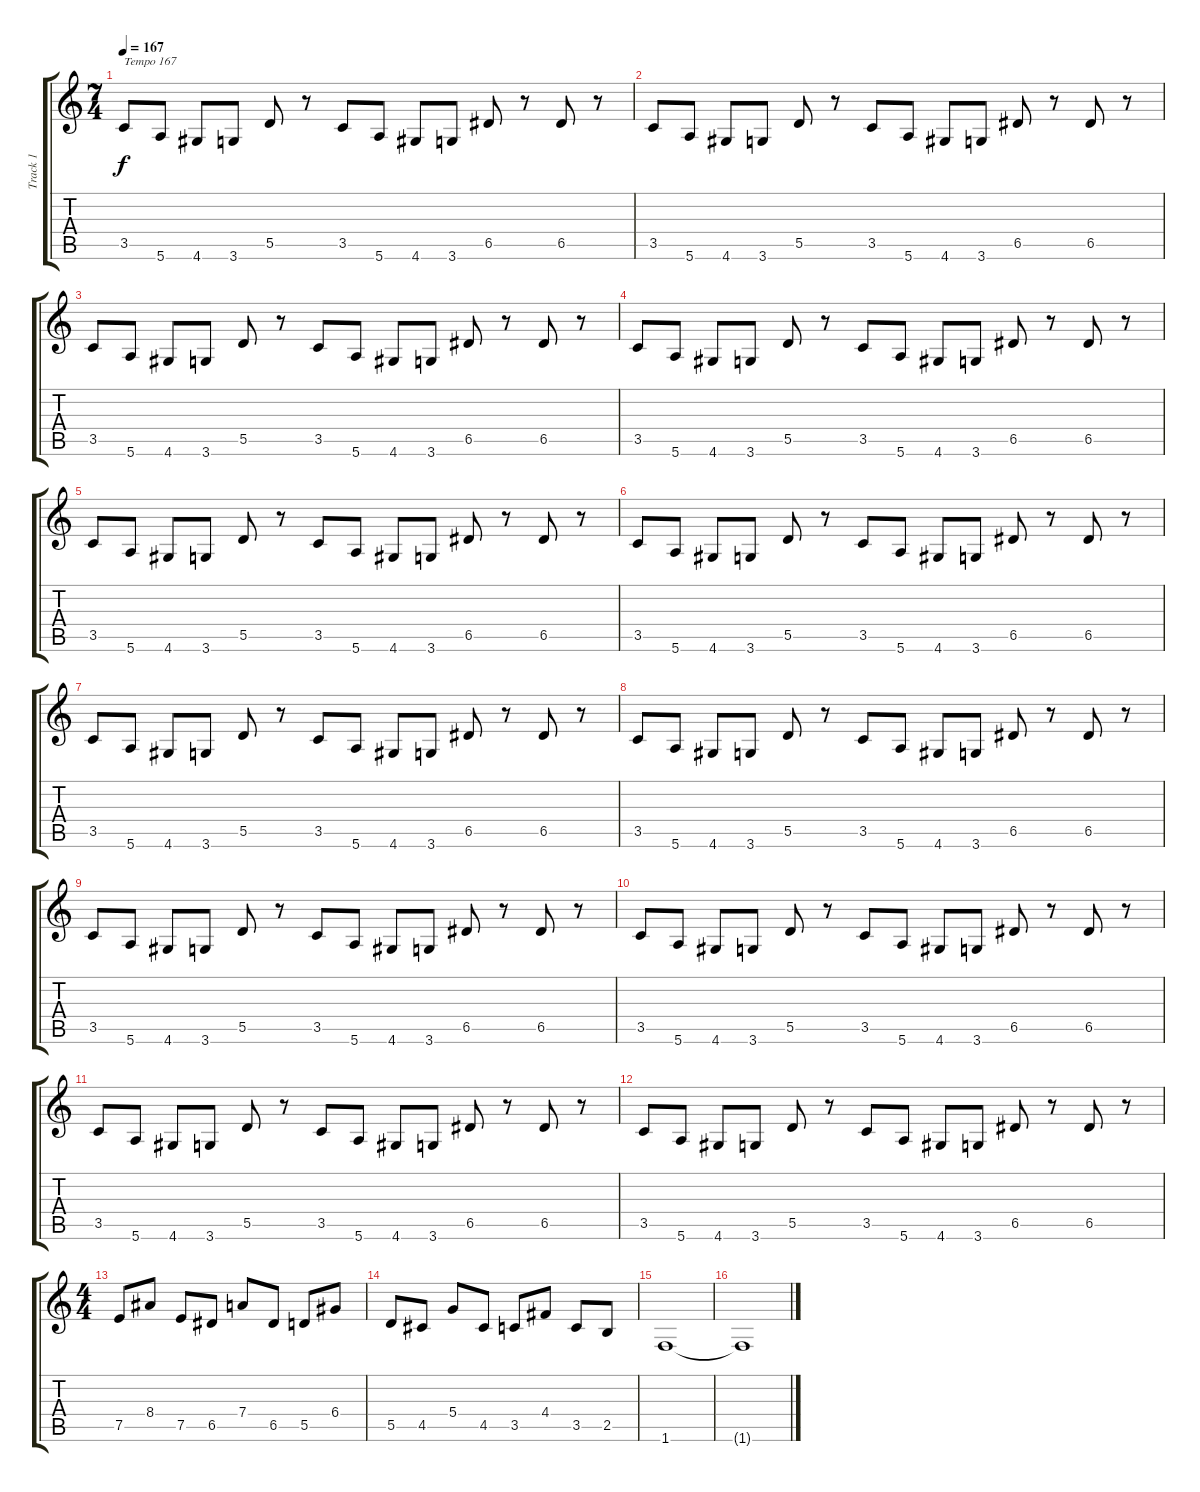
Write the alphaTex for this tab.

\track ("Track 1" "Track 1") {instrument distortionguitar}
\staff {score tabs}
\tuning (E4 B3 G3 D3 A2 E2) {hide}
\ts (7 4)
\tempo 167
\clef g2
\ks c
3.5.8{txt "Tempo 167" dy f instrument distortionguitar} 5.6.8 4.6.8 3.6.8 5.5.8 r.8 3.5.8 5.6.8 4.6.8 3.6.8 6.5.8 r.8 6.5.8 r.8 |
3.5.8 5.6.8 4.6.8 3.6.8 5.5.8 r.8 3.5.8 5.6.8 4.6.8 3.6.8 6.5.8 r.8 6.5.8 r.8 |
3.5.8 5.6.8 4.6.8 3.6.8 5.5.8 r.8 3.5.8 5.6.8 4.6.8 3.6.8 6.5.8 r.8 6.5.8 r.8 |
3.5.8 5.6.8 4.6.8 3.6.8 5.5.8 r.8 3.5.8 5.6.8 4.6.8 3.6.8 6.5.8 r.8 6.5.8 r.8 |
3.5.8 5.6.8 4.6.8 3.6.8 5.5.8 r.8 3.5.8 5.6.8 4.6.8 3.6.8 6.5.8 r.8 6.5.8 r.8 |
3.5.8 5.6.8 4.6.8 3.6.8 5.5.8 r.8 3.5.8 5.6.8 4.6.8 3.6.8 6.5.8 r.8 6.5.8 r.8 |
3.5.8 5.6.8 4.6.8 3.6.8 5.5.8 r.8 3.5.8 5.6.8 4.6.8 3.6.8 6.5.8 r.8 6.5.8 r.8 |
3.5.8 5.6.8 4.6.8 3.6.8 5.5.8 r.8 3.5.8 5.6.8 4.6.8 3.6.8 6.5.8 r.8 6.5.8 r.8 |
3.5.8 5.6.8 4.6.8 3.6.8 5.5.8 r.8 3.5.8 5.6.8 4.6.8 3.6.8 6.5.8 r.8 6.5.8 r.8 |
3.5.8 5.6.8 4.6.8 3.6.8 5.5.8 r.8 3.5.8 5.6.8 4.6.8 3.6.8 6.5.8 r.8 6.5.8 r.8 |
3.5.8 5.6.8 4.6.8 3.6.8 5.5.8 r.8 3.5.8 5.6.8 4.6.8 3.6.8 6.5.8 r.8 6.5.8 r.8 |
3.5.8 5.6.8 4.6.8 3.6.8 5.5.8 r.8 3.5.8 5.6.8 4.6.8 3.6.8 6.5.8 r.8 6.5.8 r.8 |
\ts (4 4)
7.5.8 8.4.8 7.5.8 6.5.8 7.4.8 6.5.8 5.5.8 6.4.8 |
5.5.8 4.5.8 5.4.8 4.5.8 3.5.8 4.4.8 3.5.8 2.5.8 |
1.6.1 |
1.6{t}.1
